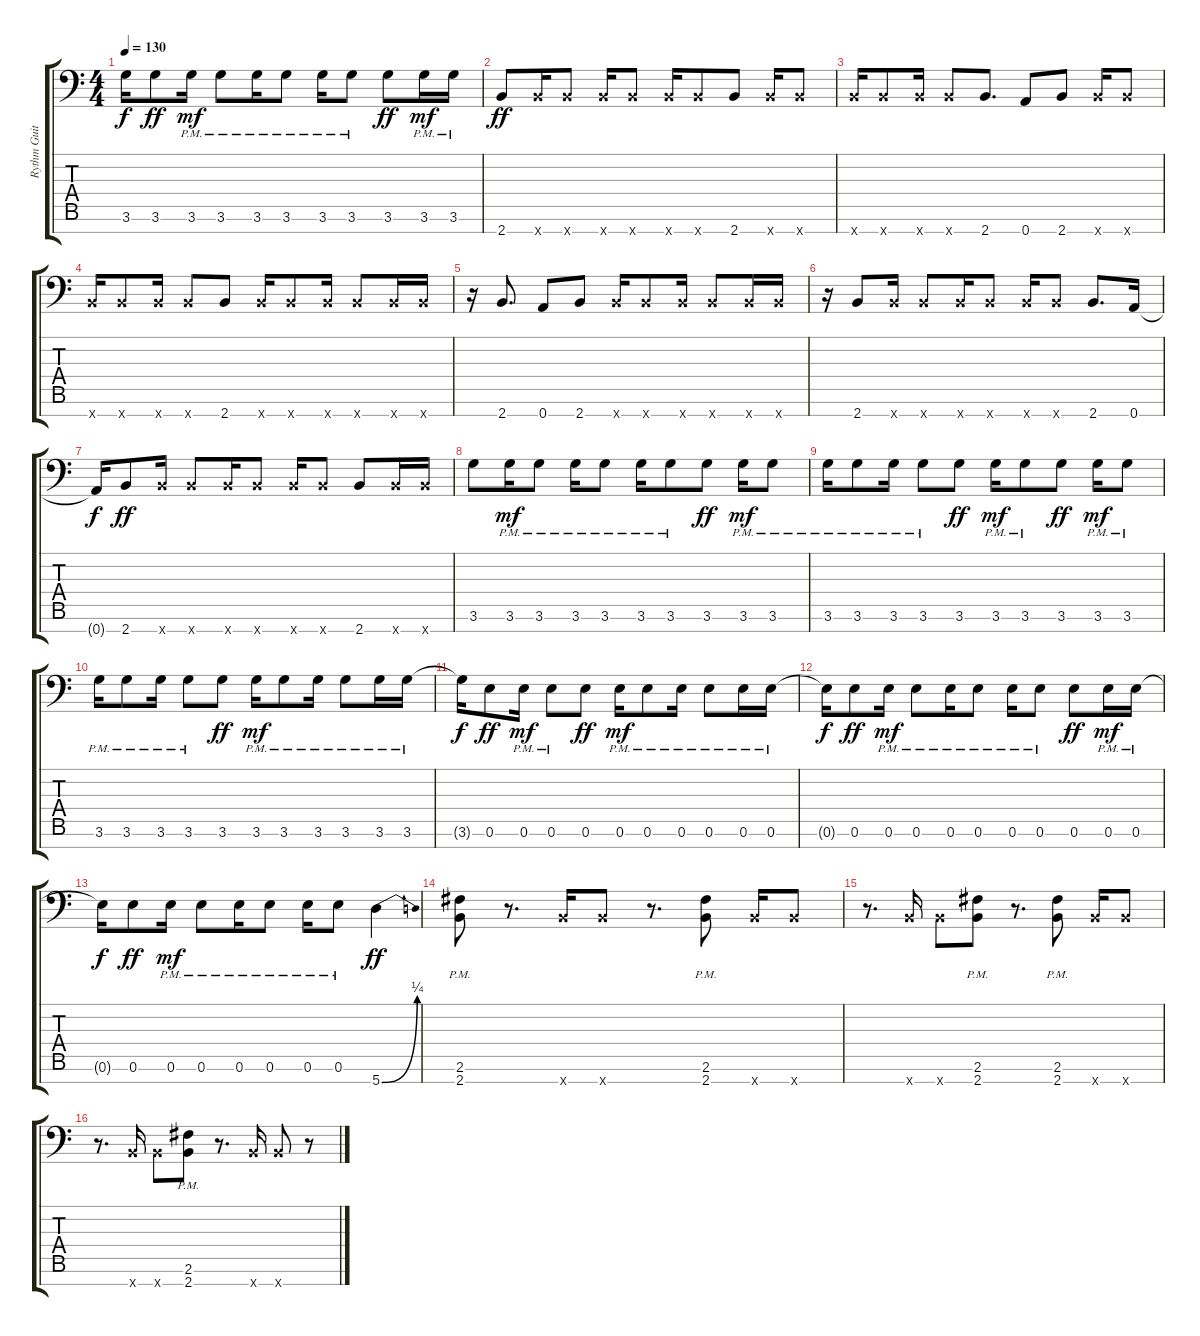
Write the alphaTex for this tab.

\track ("Rythm Guitar #2" "Rythm Guit") {instrument distortionguitar}
\staff {score tabs}
\tuning (D4 A3 E3 D3 A2 E2 A1) {hide}
\ts (4 4)
\tempo 130
\clef f4
\ks c
3.6{t}.16{dy f} 3.6.8{dy ff} 3.6{pm}.16{dy mf} 3.6{pm}.8 3.6{pm}.16 3.6{pm}.8 3.6{pm}.16 3.6{pm}.8 3.6.8{dy ff} 3.6{pm}.16{dy mf} 3.6{pm}.16 |
2.7.8{dy ff} 2.7{x}.16 2.7{x}.8 2.7{x}.16 2.7{x}.8 2.7{x}.16 2.7{x}.8 2.7.8 2.7{x}.16 2.7{x}.8 |
2.7{x}.16 2.7{x}.8 2.7{x}.16 2.7{x}.8 2.7.8{d} 0.7.8 2.7.8 2.7{x}.16 2.7{x}.8 |
2.7{x}.16 2.7{x}.8 2.7{x}.16 2.7{x}.8 2.7.8 2.7{x}.16 2.7{x}.8 2.7{x}.16 2.7{x}.8 2.7{x}.16 2.7{x}.16 |
r.16 2.7.8{d} 0.7.8 2.7.8 2.7{x}.16 2.7{x}.8 2.7{x}.16 2.7{x}.8 2.7{x}.16 2.7{x}.16 |
r.16 2.7.8 2.7{x}.16 2.7{x}.8 2.7{x}.16 2.7{x}.8 2.7{x}.16 2.7{x}.8 2.7.8{d} 0.7.16 |
0.7{t}.16{dy f} 2.7.8{dy ff} 2.7{x}.16 2.7{x}.8 2.7{x}.16 2.7{x}.8 2.7{x}.16 2.7{x}.8 2.7.8 2.7{x}.16 2.7{x}.16 |
3.6.8 3.6{pm}.16{dy mf} 3.6{pm}.8 3.6{pm}.16 3.6{pm}.8 3.6{pm}.16 3.6{pm}.8 3.6.8{dy ff} 3.6{pm}.16{dy mf} 3.6{pm}.8 |
3.6{pm}.16 3.6{pm}.8 3.6{pm}.16 3.6{pm}.8 3.6.8{dy ff} 3.6{pm}.16{dy mf} 3.6{pm}.8 3.6.8{dy ff} 3.6{pm}.16{dy mf} 3.6{pm}.8 |
3.6{pm}.16 3.6{pm}.8 3.6{pm}.16 3.6{pm}.8 3.6.8{dy ff} 3.6{pm}.16{dy mf} 3.6{pm}.8 3.6{pm}.16 3.6{pm}.8 3.6{pm}.16 3.6{pm}.16 |
3.6{t}.16{dy f} 0.6.8{dy ff} 0.6{pm}.16{dy mf} 0.6{pm}.8 0.6.8{dy ff} 0.6{pm}.16{dy mf} 0.6{pm}.8 0.6{pm}.16 0.6{pm}.8 0.6{pm}.16 0.6{pm}.16 |
0.6{t}.16{dy f} 0.6.8{dy ff} 0.6{pm}.16{dy mf} 0.6{pm}.8 0.6{pm}.16 0.6{pm}.8 0.6{pm}.16 0.6{pm}.8 0.6.8{dy ff} 0.6{pm}.16{dy mf} 0.6{pm}.16 |
0.6{t}.16{dy f} 0.6.8{dy ff} 0.6{pm}.16{dy mf} 0.6{pm}.8 0.6{pm}.16 0.6{pm}.8 0.6{pm}.16 0.6{pm}.8 5.7{be (bend 0 0 60 1)}.4{dy ff} |
(2.6{pm} 2.7{pm}).8 r.8{d} 2.7{x}.16 2.7{x}.8 r.8{d} (2.6{pm} 2.7{pm}).8 2.7{x}.16 2.7{x}.8 |
r.8{d} 2.7{x}.16 2.7{x}.8 (2.6{pm} 2.7{pm}).8 r.8{d} (2.6{pm} 2.7{pm}).8 2.7{x}.16 2.7{x}.8 |
r.8{d} 2.7{x}.16 2.7{x}.8 (2.6{pm} 2.7{pm}).8 r.8{d} 2.7{x}.16 2.7{x}.8 r.8
